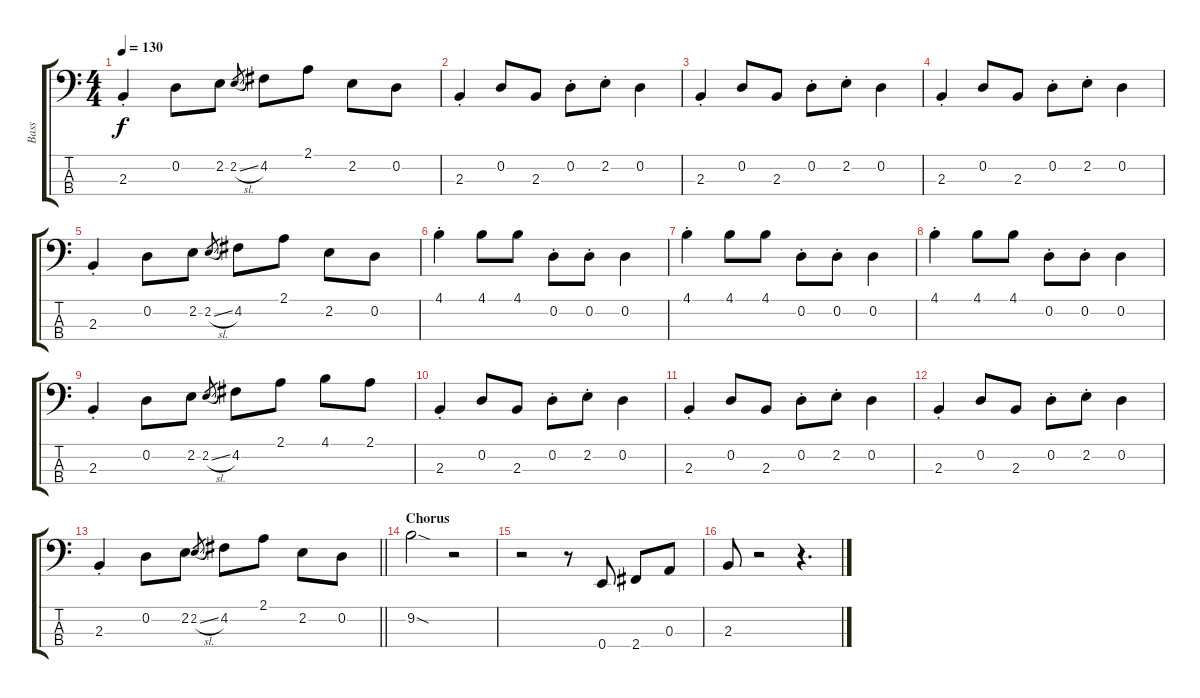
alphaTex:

\track ("Bass" "Bass") {instrument electricbassfinger}
\staff {score tabs}
\tuning (G2 D2 A1 E1) {hide}
\ts (4 4)
\tempo 130
\clef f4
\ks c
2.3{st}.4{dy f} 0.2.8 2.2.8 2.2{sl}.8{gr} 4.2.8 2.1.8 2.2.8 0.2.8 |
2.3{st}.4 0.2.8 2.3.8 0.2{st}.8 2.2{st}.8 0.2.4 |
2.3{st}.4 0.2.8 2.3.8 0.2{st}.8 2.2{st}.8 0.2.4 |
2.3{st}.4 0.2.8 2.3.8 0.2{st}.8 2.2{st}.8 0.2.4 |
2.3{st}.4 0.2.8 2.2.8 2.2{sl}.8{gr} 4.2.8 2.1.8 2.2.8 0.2.8 |
4.1{st}.4 4.1.8 4.1.8 0.2{st}.8 0.2{st}.8 0.2.4 |
4.1{st}.4 4.1.8 4.1.8 0.2{st}.8 0.2{st}.8 0.2.4 |
4.1{st}.4 4.1.8 4.1.8 0.2{st}.8 0.2{st}.8 0.2.4 |
2.3{st}.4 0.2.8 2.2.8 2.2{sl}.8{gr} 4.2.8 2.1.8 4.1.8 2.1.8 |
2.3{st}.4 0.2.8 2.3.8 0.2{st}.8 2.2{st}.8 0.2.4 |
2.3{st}.4 0.2.8 2.3.8 0.2{st}.8 2.2{st}.8 0.2.4 |
2.3{st}.4 0.2.8 2.3.8 0.2{st}.8 2.2{st}.8 0.2.4 |
\barLineRight lightlight
2.3{st}.4 0.2.8 2.2.8 2.2{sl}.8{gr} 4.2.8 2.1.8 2.2.8 0.2.8 |
\section ("" "Chorus")
9.2{sod}.2 r.2 |
r.2 r.8 0.4.8 2.4.8 0.3.8 |
2.3.8 r.2 r.4{d}
